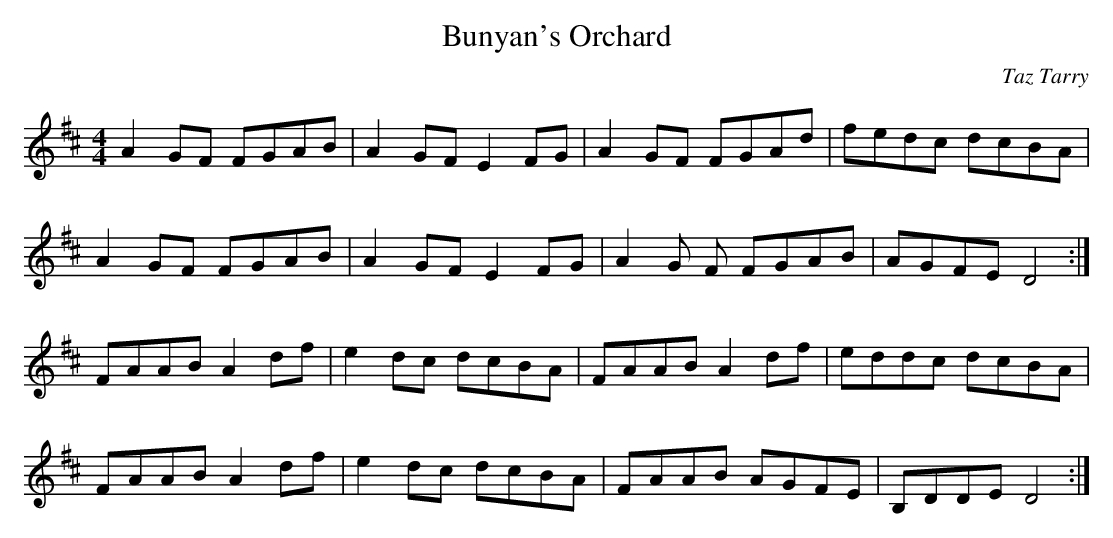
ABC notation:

X:1
T:Bunyan's Orchard
M:4/4
L:1/8
C:Taz Tarry
K:D
A2 GF FGAB|A2 GF E2 FG|A2 GF FGAd|fedc dcBA|!A2 GF FGAB|A2 GF E2 FG|A2 G
F FGAB|AGFED4:|!
FAABA2 df|e2 dc dcBA|FAAB A2df|eddc dcBA|!FAABA2 df|e2 dc dcBA|FAAB AGFE
|B,DDED4:|
